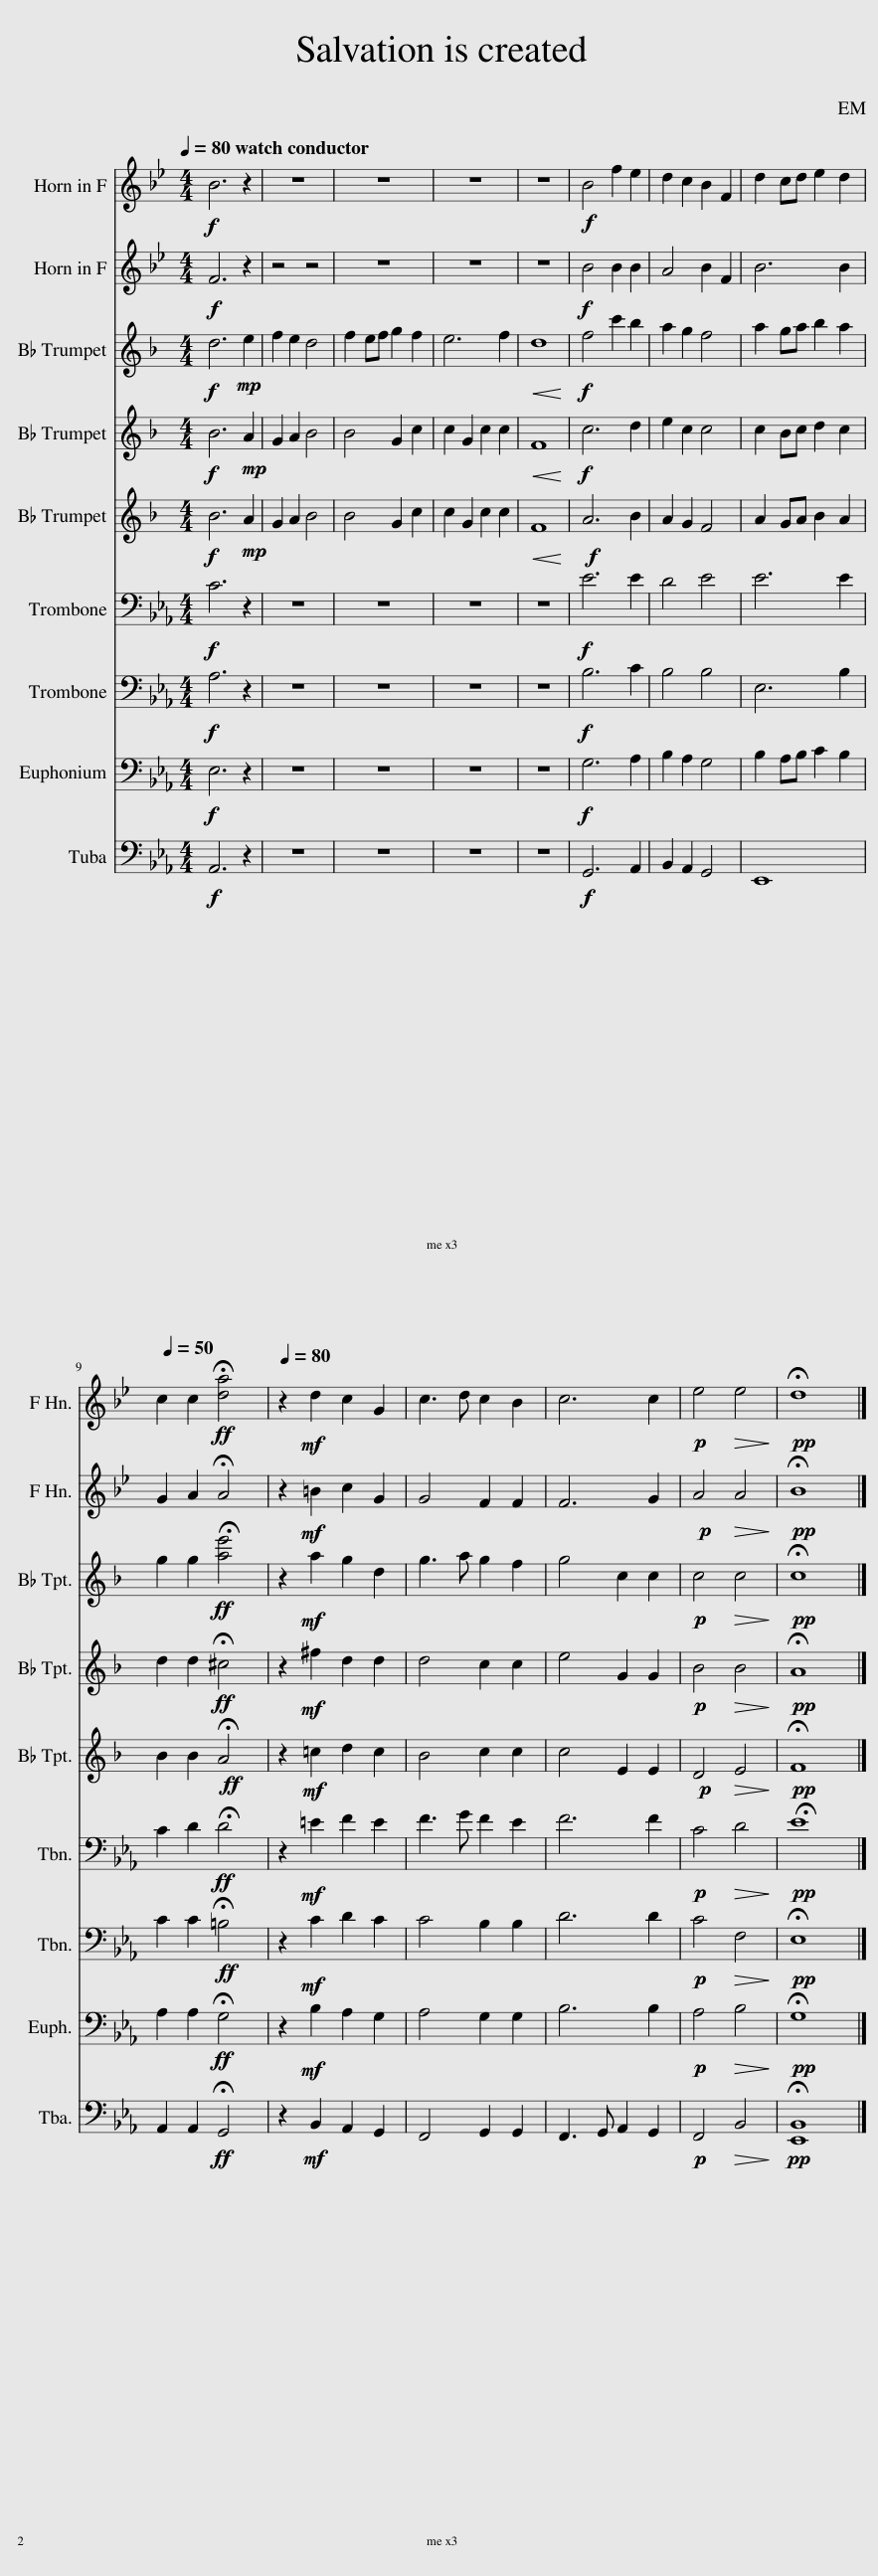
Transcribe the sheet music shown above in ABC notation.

X:1
%%score 1 2 3 4 5 6 7 8 9
L:1/8
Q:1/4=80
M:4/4
I:linebreak $
K:Eb
V:1 treble transpose=-7
V:2 treble transpose=-7
V:3 treble transpose=-2
V:4 treble transpose=-2
V:5 treble transpose=-2
V:6 bass
V:7 bass
V:8 bass
V:9 bass
V:1
[K:Bb]!f! B6 z2 | z8 | z8 | z8 | z8 | %5
!f! B4 f2 e2 | d2 c2 B2 F2 | d2 cd e2 d2 |$[Q:1/4=50] c2 c2!ff! !fermata![da]4 |[Q:1/4=80] z2!mf! d2 c2 G2 | %10
 c3 d c2 B2 | c6 c2 |!p! e4!>(! e4!>)! |!pp! !fermata!d8 |] %14
V:2
[K:Bb]!f! F6 z2 | z4 z4 | z8 | z8 | z8 | %5
!f! B4 B2 B2 | A4 B2 F2 | B6 B2 |$ G2 A2 !fermata!A4 | z2!mf! =B2 c2 G2 | %10
 G4 F2 F2 | F6 G2 |!p! A4!>(! A4!>)! |!pp! !fermata!B8 |] %14
V:3
[K:F]!f! d6!mp! e2 | f2 e2 d4 | f2 ef g2 f2 | e6 f2 |!<(! d8!<)! | %5
!f! f4 c'2 b2 | a2 g2 f4 | a2 ga b2 a2 |$ g2 g2!ff! !fermata![ae']4 | z2!mf! a2 g2 d2 | %10
 g3 a g2 f2 | g4 c2 c2 |!p! c4!>(! c4!>)! |!pp! !fermata!c8 |] %14
V:4
[K:F]!f! B6!mp! A2 | G2 A2 B4 | B4 G2 c2 | c2 G2 c2 c2 |!<(! F8!<)! | %5
!f! c6 d2 | e2 c2 c4 | c2 Bc d2 c2 |$ d2 d2!ff! !fermata!^c4 | z2!mf! ^f2 d2 d2 | %10
 d4 c2 c2 | e4 G2 G2 |!p! B4!>(! B4!>)! |!pp! !fermata!A8 |] %14
V:5
[K:F]!f! B6!mp! A2 | G2 A2 B4 | B4 G2 c2 | c2 G2 c2 c2 |!<(! F8!<)! | %5
!f! A6 B2 | A2 G2 F4 | A2 GA B2 A2 |$ B2 B2!ff! !fermata!A4 | z2!mf! =c2 d2 c2 | %10
 B4 c2 c2 | c4 E2 E2 |!p! D4!>(! E4!>)! |!pp! !fermata!F8 |] %14
V:6
!f! C6 z2 | z8 | z8 | z8 | z8 | %5
!f! E6 E2 | D4 E4 | E6 E2 |$ C2 D2!ff! !fermata!D4 | z2!mf! =E2 F2 E2 | %10
 F3 G F2 E2 | F6 F2 |!p! C4!>(! D4!>)! |!pp! !fermata!E8 |] %14
V:7
!f! A,6 z2 | z8 | z8 | z8 | z8 | %5
!f! B,6 C2 | B,4 B,4 | E,6 B,2 |$ C2 C2!ff! !fermata!=B,4 | z2!mf! C2 D2 C2 | %10
 C4 B,2 B,2 | D6 D2 |!p! C4!>(! F,4!>)! |!pp! !fermata!E,8 |] %14
V:8
!f! E,6 z2 | z8 | z8 | z8 | z8 | %5
!f! G,6 A,2 | B,2 A,2 G,4 | B,2 A,B, C2 B,2 |$ A,2 A,2!ff! !fermata!G,4 | z2!mf! B,2 A,2 G,2 | %10
 A,4 G,2 G,2 | B,6 B,2 |!p! A,4!>(! B,4!>)! |!pp! !fermata!G,8 |] %14
V:9
!f! A,,6 z2 | z8 | z8 | z8 | z8 | %5
!f! G,,6 A,,2 | B,,2 A,,2 G,,4 | E,,8 |$ A,,2 A,,2!ff! !fermata!G,,4 | z2!mf! B,,2 A,,2 G,,2 | %10
 F,,4 G,,2 G,,2 | F,,3 G,, A,,2 G,,2 |!p! F,,4!>(! B,,4!>)! |!pp! !fermata![E,,B,,]8 |] %14
